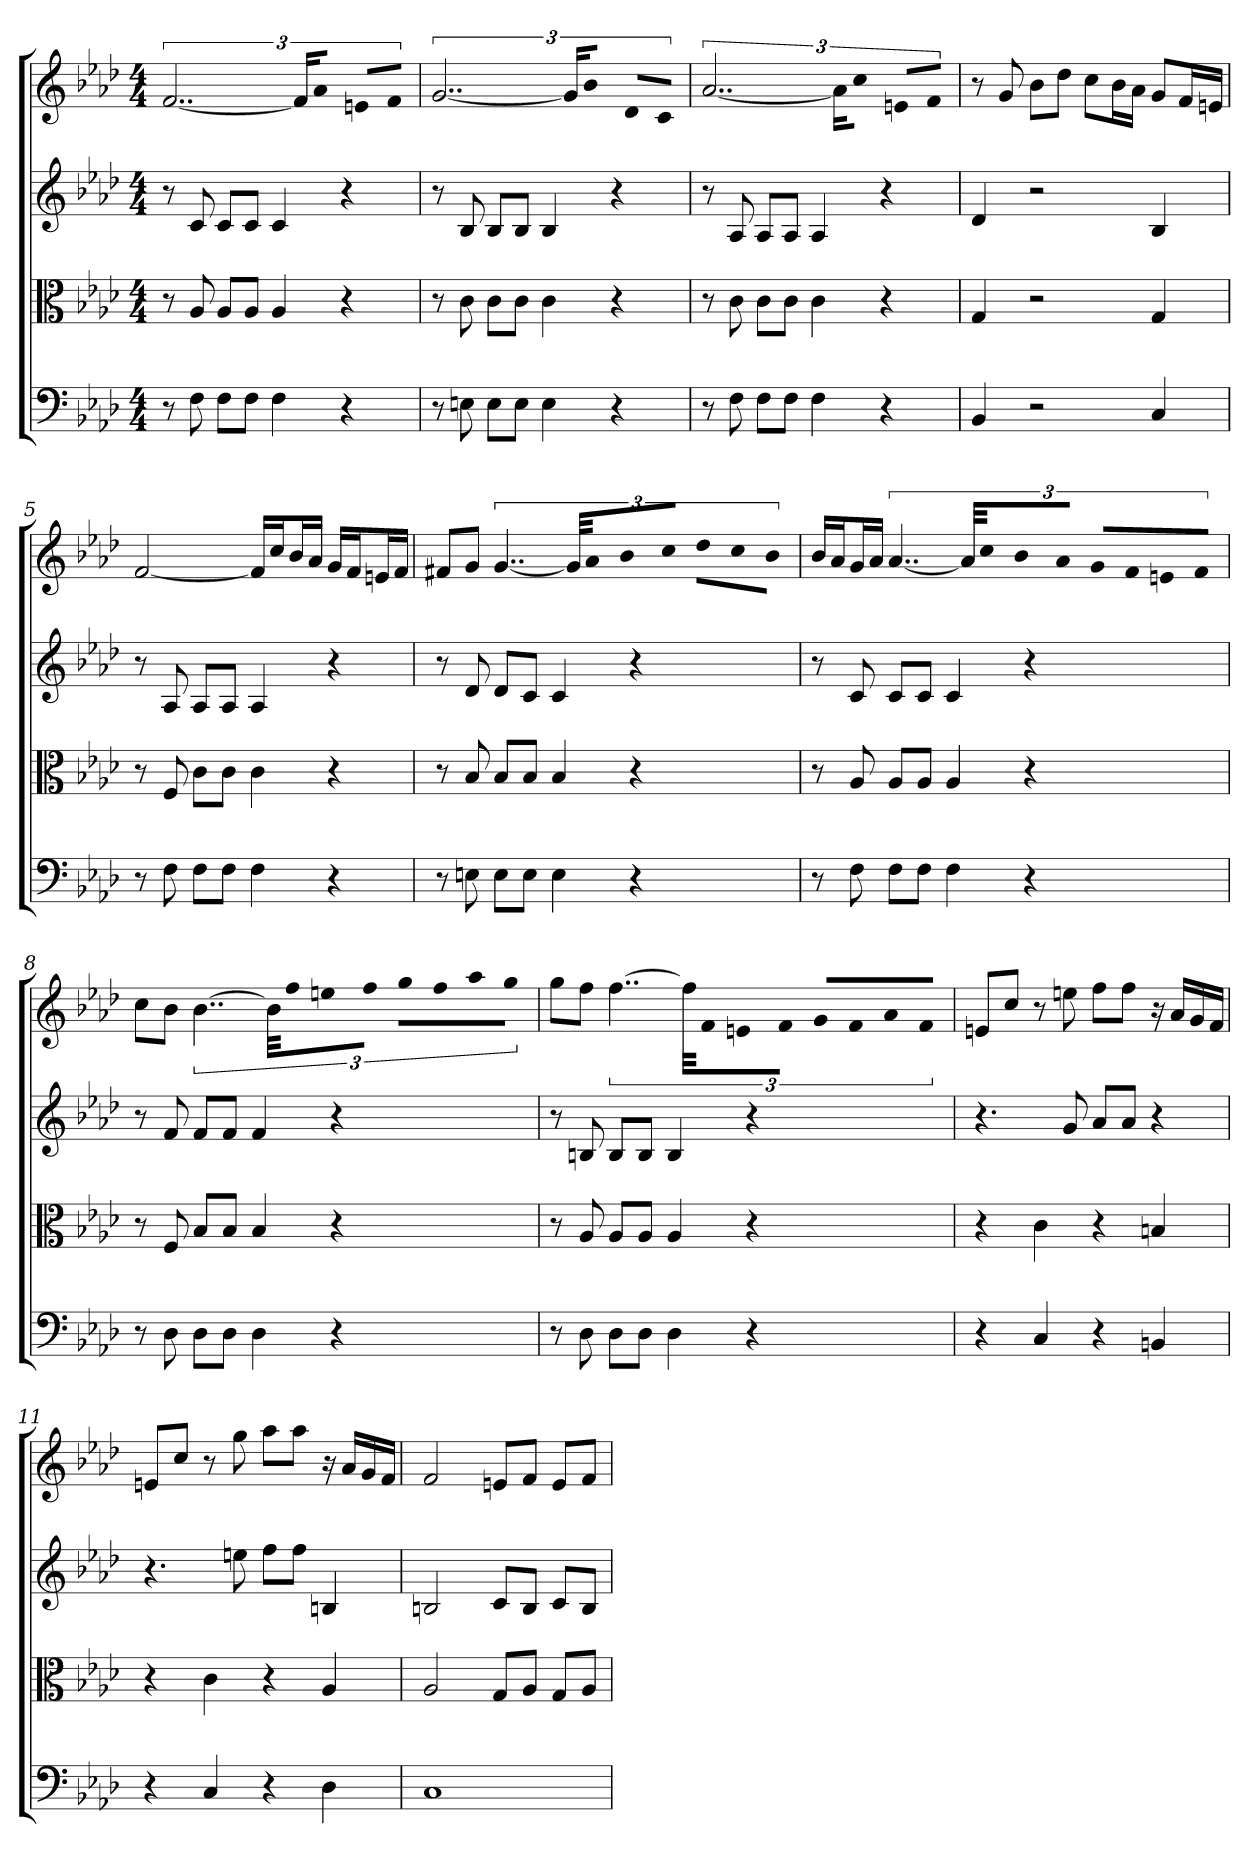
**kern	**kern	**kern	**kern
*part4	*part3	*part2	*part1
*staff4	*staff3	*staff2	*staff1
*clefF4	*clefC3	*clefG2	*clefG2
*k[b-e-a-d-]	*k[b-e-a-d-]	*k[b-e-a-d-]	*k[b-e-a-d-]
*f:	*f:	*f:	*f:
*M4/4	*M4/4	*M4/4	*M4/4
=	=	=	=
8r	8r	8r	[3..f
8F	8A-	8c	.
8F\L	8A-/L	8c/L	.
8F\J	8A-/J	8c/J	.
4F	4A-	4c	.
.	.	.	24f/KL]
.	.	.	8a-/J
4r	4r	4r	8en/L
.	.	.	8f/J
=2	=2	=2	=2
8r	8r	8r	[3..g
8En	8c	8B-	.
8E\L	8c\L	8B-/L	.
8E\J	8c\J	8B-/J	.
4E	4c	4B-	.
.	.	.	24g/KL]
.	.	.	8b-/J
4r	4r	4r	8d-/L
.	.	.	8c/J
=3	=3	=3	=3
8r	8r	8r	[3..a-
8F	8c	8A-	.
8F\L	8c\L	8A-/L	.
8F\J	8c\J	8A-/J	.
4F	4c	4A-	.
.	.	.	24a-\KL]
.	.	.	8cc\J
4r	4r	4r	8en/L
.	.	.	8f/J
=4	=4	=4	=4
4BB-	4G	4d-	8r
.	.	.	8g
2r	2r	2r	8b-\L
.	.	.	8dd-\J
.	.	.	8cc\L
.	.	.	16b-\L
.	.	.	16a-\JJ
4C	4G	4B-	8g/L
.	.	.	16f/L
.	.	.	16en/JJ
=5	=5	=5	=5
8r	8r	8r	[2f
8F	8F	8A-	.
8F\L	8c\L	8A-/L	.
8F\J	8c\J	8A-/J	.
4F	4c	4A-	16f/LL]
.	.	.	16cc/J
.	.	.	16b-/L
.	.	.	16a-/JJ
4r	4r	4r	16g/LL
.	.	.	16f/J
.	.	.	16en/L
.	.	.	16f/JJ
=6	=6	=6	=6
8r	8r	8r	8f#X/L
8En	8B-	8d-	8g/J
8E\L	8B-/L	8d-/L	[6..g
8E\J	8B-/J	8c/J	.
4E	4B-	4c	.
.	.	.	48g/KLL]
.	.	.	16a-/J
.	.	.	16b-/L
.	.	.	16cc/JJ
4r	4r	4r	8dd-\L
.	.	.	16cc\L
.	.	.	16b-\JJ
=7	=7	=7	=7
8r	8r	8r	16b-/LL
.	.	.	16a-/J
8F	8A-	8c	16g/L
.	.	.	16a-/JJ
8F\L	8A-/L	8c/L	[6..a-
8F\J	8A-/J	8c/J	.
4F	4A-	4c	.
.	.	.	48a-/KLL]
.	.	.	16cc/J
.	.	.	16b-/L
.	.	.	16a-/JJ
4r	4r	4r	16g/LL
.	.	.	16f/J
.	.	.	16en/L
.	.	.	16f/JJ
=8	=8	=8	=8
8r	8r	8r	8cc\L
8D-	8F	8f	8b-\J
8D-\L	8B-/L	8f/L	[6..b-
8D-\J	8B-/J	8f/J	.
4D-	4B-	4f	.
.	.	.	48b-\KLL]
.	.	.	16ff\J
.	.	.	16een\L
.	.	.	16ff\JJ
4r	4r	4r	16gg\LL
.	.	.	16ff\J
.	.	.	16aa-\L
.	.	.	16gg\JJ
=9	=9	=9	=9
8r	8r	8r	8gg\L
8D-	8A-	8Bn	8ff\J
8D-\L	8A-/L	8B/L	[6..ff
8D-\J	8A-/J	8B/J	.
4D-	4A-	4B	.
.	.	.	48ff\KLL]
.	.	.	16f\J
.	.	.	16en\L
.	.	.	16f\JJ
4r	4r	4r	16g/LL
.	.	.	16f/J
.	.	.	16a-/L
.	.	.	16f/JJ
=10	=10	=10	=10
4r	4r	4.r	8en/L
.	.	.	8cc/J
4C	4c	.	8r
.	.	8g	8een
4r	4r	8a-/L	8ff\L
.	.	8a-/J	8ff\J
4BBn	4Bn	4r	16r
.	.	.	16a-/LL
.	.	.	16g/
.	.	.	16f/JJ
=11	=11	=11	=11
4r	4r	4.r	8en/L
.	.	.	8cc/J
4C	4c	.	8r
.	.	8een	8gg
4r	4r	8ff\L	8aa-\L
.	.	8ff\J	8aa-\J
4D-	4A-	4Bn	16r
.	.	.	16a-/LL
.	.	.	16g/
.	.	.	16f/JJ
=12	=12	=12	=12
1C	2A-	2Bn	2f
.	8G/L	8c/L	8en/L
.	8A-/J	8B/J	8f/J
.	8G/L	8c/L	8e/L
.	8A-/J	8B/J	8f/J
=	=	=	=
*-	*-	*-	*-
